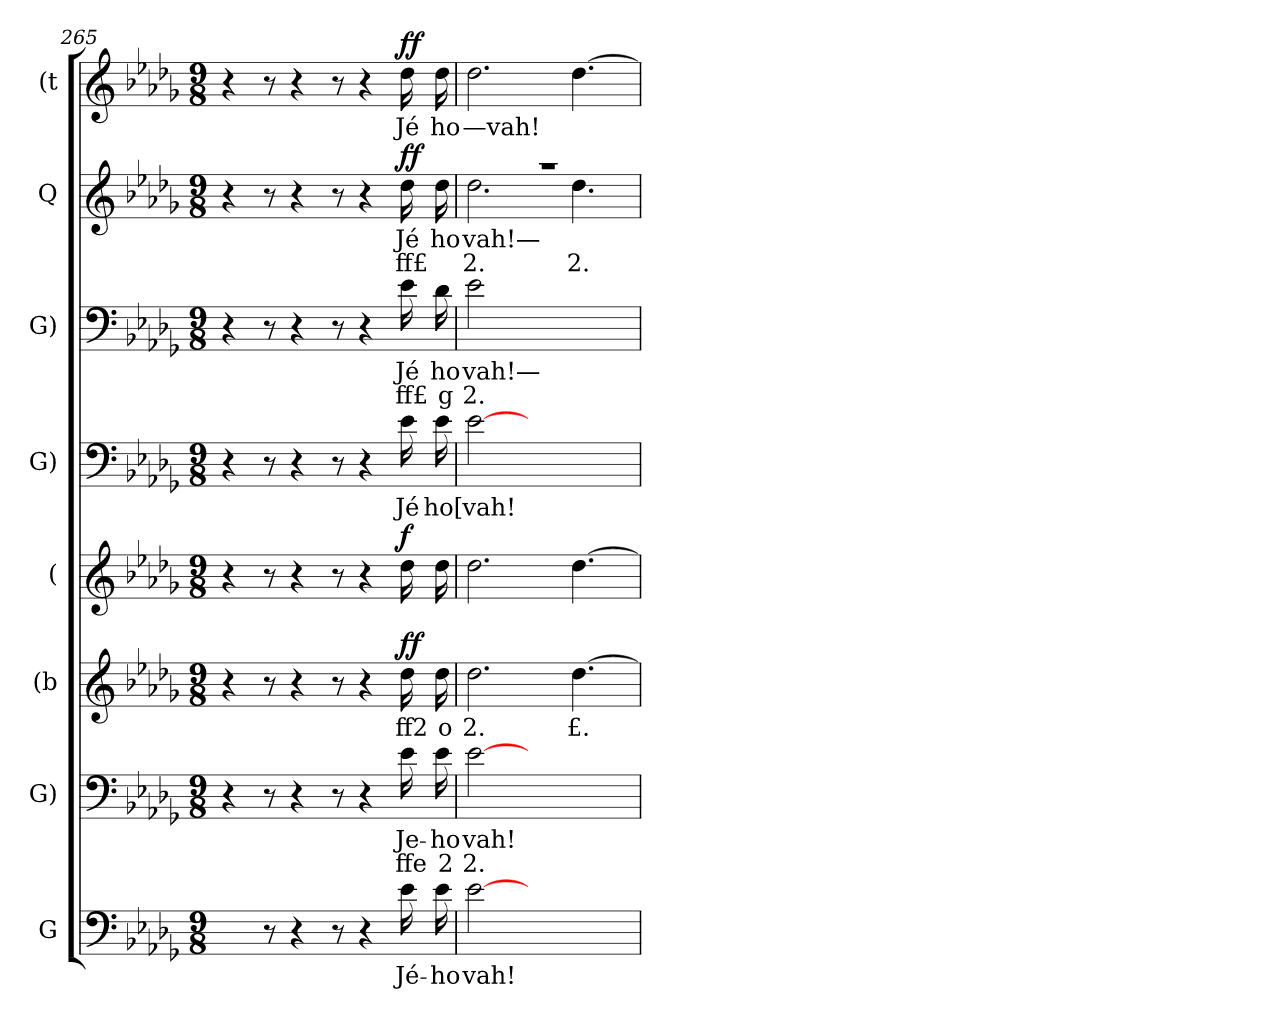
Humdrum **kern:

**kern	**text	**kern	**text	**text	**kern	**text	**dynam	**kern	**dynam	**kern	**text	**kern	**text	**text	**kern	**text	**text	**dynam	**kern	**text	**dynam
*part8	*part8	*part7	*part7	*part7	*part6	*part6	*part6	*part5	*part5	*part4	*part4	*part3	*part3	*part3	*part2	*part2	*part2	*part2	*part1	*part1	*part1
*staff8	*staff8	*staff7	*staff7	*staff7	*staff6	*staff6	*staff6	*staff5	*staff5	*staff4	*staff4	*staff3	*staff3	*staff3	*staff2	*staff2	*staff2	*staff2	*staff1	*staff1	*staff1
*I"G	*	*I"G)	*	*	*I"(b	*	*	*I"(	*	*I"G)	*	*I"G)	*	*	*I"Q	*	*	*	*I"(t	*	*
!!LO:PB:g=z
*clefF4	*	*clefF4	*	*	*clefG2	*	*	*clefG2	*	*clefF4	*	*clefF4	*	*	*clefG2	*	*	*	*clefG2	*	*
*k[b-e-a-d-g-]	*	*k[b-e-a-d-g-]	*	*	*k[b-e-a-d-g-]	*	*	*k[b-e-a-d-g-]	*	*k[b-e-a-d-g-]	*	*k[b-e-a-d-g-]	*	*	*k[b-e-a-d-g-]	*	*	*	*k[b-e-a-d-g-]	*	*
*M9/8	*	*M9/8	*	*	*M9/8	*	*	*M9/8	*	*M9/8	*	*M9/8	*	*	*M9/8	*	*	*	*M9/8	*	*
=265	=265	=265	=265	=265	=265	=265	=265	=265	=265	=265	=265	=265	=265	=265	=265	=265	=265	=265	=265	=265	=265
4ryy	.	4r	.	.	4r	.	.	4r	.	4r	.	4r	.	.	4r	.	.	.	4r	.	.
8r	.	8r	.	.	8r	.	.	8r	.	8r	.	8r	.	.	8r	.	.	.	8r	.	.
4r	.	4r	.	.	4r	.	.	4r	.	4r	.	4r	.	.	4r	.	.	.	4r	.	.
8r	.	8r	.	.	8r	.	.	8r	.	8r	.	8r	.	.	8r	.	.	.	8r	.	.
4r	.	4r	.	.	4r	.	.	4r	.	4r	.	4r	.	.	4r	.	.	.	4r	.	.
!	!	!	!	!	!	!	!LO:DY:a	!	!LO:DY:a	!	!	!	!	!	!	!	!	!LO:DY:a	!	!	!LO:DY:a
16e-i\	Jé-	16e-i\	Je-	ffe	16dd-i\	ff2	ff	16dd-i\	f	16e-i\	Jé	16e-i\	Jé	ff£	16dd-i\	Jé	ff£	ff	16dd-i\	Jé	ff
16e-i\	ho	16e-i\	ho	2	16dd-i\	o	.	16dd-i\	.	16e-i\	ho[	16d-i\	ho	g	16dd-i\	ho	.	.	16dd-i\	ho	.
=266	=266	=266	=266	=266	=266	=266	=266	=266	=266	=266	=266	=266	=266	=266	=266	=266	=266	=266	=266	=266	=266
*	*	*	*	*	*	*	*	*	*	*	*	*	*	*	*^	*	*	*	*	*	*
[2e-i\	vah!	[2e-i\	vah!	2.	2.dd-i\	2.	.	2.dd-i\	.	[2e-i\	vah!	2e-i\	vah!—	2.	8%9r	2.dd-j\	vah!—	2.	.	2.dd-i\	—vah!	.
2ryy	.	2ryy	.	.	.	.	.	.	.	2ryy	.	2ryy	.	.	.	.	.	.	.	.	.	.
.	.	.	.	.	[4.dd-i\	£.	.	[4.dd-i\	.	.	.	.	.	.	.	4.dd-j\	.	2.	.	[4.dd-i\	.	.
8ryy	.	8ryy	.	.	.	.	.	.	.	8ryy	.	8ryy	.	.	.	.	.	.	.	.	.	.
*	*	*	*	*	*	*	*	*	*	*	*	*	*	*	*v	*v	*	*	*	*	*	*
=	=	=	=	=	=	=	=	=	=	=	=	=	=	=	=	=	=	=	=	=	=
*-	*-	*-	*-	*-	*-	*-	*-	*-	*-	*-	*-	*-	*-	*-	*-	*-	*-	*-	*-	*-	*-
